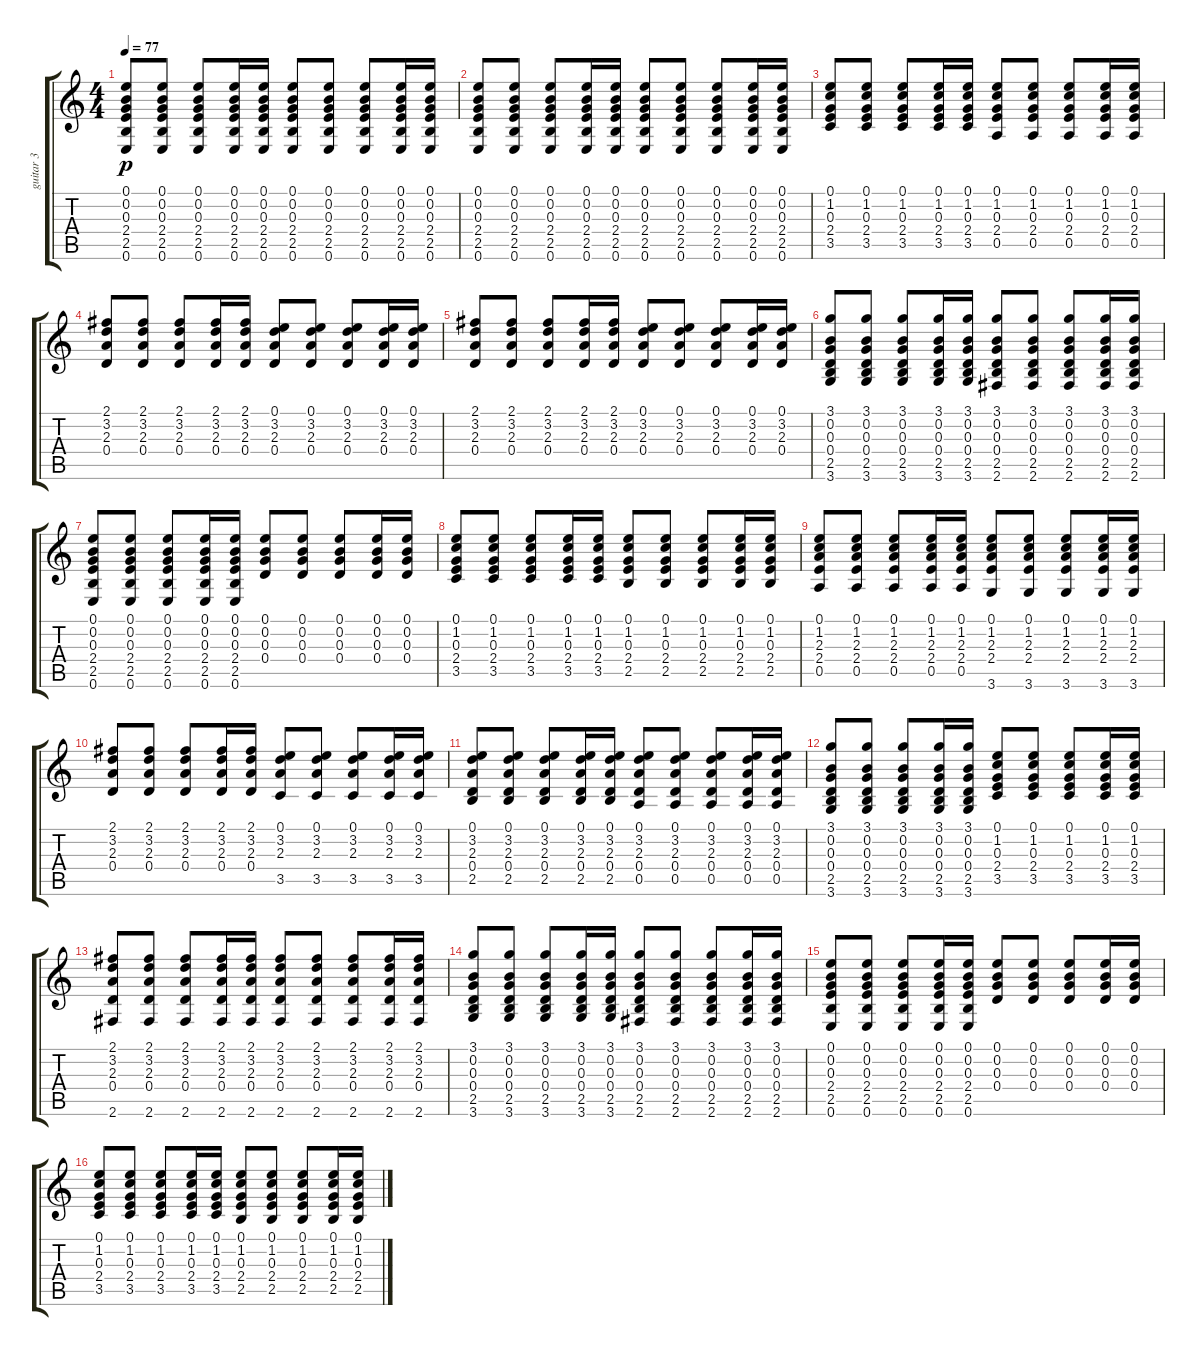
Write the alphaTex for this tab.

\track ("guitar 3" "guitar 3") {instrument acousticguitarsteel}
\staff {score tabs}
\tuning (E4 B3 G3 D3 A2 E2) {hide}
\ts (4 4)
\tempo 77
\clef g2
\ks c
(0.1 0.2 0.3 2.4 2.5 0.6).8{dy p} (0.1 0.2 0.3 2.4 2.5 0.6).8 (0.1 0.2 0.3 2.4 2.5 0.6).8 (0.1 0.2 0.3 2.4 2.5 0.6).16 (0.1 0.2 0.3 2.4 2.5 0.6).16 (0.1 0.2 0.3 2.4 2.5 0.6).8 (0.1 0.2 0.3 2.4 2.5 0.6).8 (0.1 0.2 0.3 2.4 2.5 0.6).8 (0.1 0.2 0.3 2.4 2.5 0.6).16 (0.1 0.2 0.3 2.4 2.5 0.6).16 |
(0.1 0.2 0.3 2.4 2.5 0.6).8 (0.1 0.2 0.3 2.4 2.5 0.6).8 (0.1 0.2 0.3 2.4 2.5 0.6).8 (0.1 0.2 0.3 2.4 2.5 0.6).16 (0.1 0.2 0.3 2.4 2.5 0.6).16 (0.1 0.2 0.3 2.4 2.5 0.6).8 (0.1 0.2 0.3 2.4 2.5 0.6).8 (0.1 0.2 0.3 2.4 2.5 0.6).8 (0.1 0.2 0.3 2.4 2.5 0.6).16 (0.1 0.2 0.3 2.4 2.5 0.6).16 |
(0.1 1.2 0.3 2.4 3.5).8 (0.1 1.2 0.3 2.4 3.5).8 (0.1 1.2 0.3 2.4 3.5).8 (0.1 1.2 0.3 2.4 3.5).16 (0.1 1.2 0.3 2.4 3.5).16 (0.1 1.2 0.3 2.4 0.5).8 (0.1 1.2 0.3 2.4 0.5).8 (0.1 1.2 0.3 2.4 0.5).8 (0.1 1.2 0.3 2.4 0.5).16 (0.1 1.2 0.3 2.4 0.5).16 |
(2.1 3.2 2.3 0.4).8 (2.1 3.2 2.3 0.4).8 (2.1 3.2 2.3 0.4).8 (2.1 3.2 2.3 0.4).16 (2.1 3.2 2.3 0.4).16 (0.1 3.2 2.3 0.4).8 (0.1 3.2 2.3 0.4).8 (0.1 3.2 2.3 0.4).8 (0.1 3.2 2.3 0.4).16 (0.1 3.2 2.3 0.4).16 |
(2.1 3.2 2.3 0.4).8 (2.1 3.2 2.3 0.4).8 (2.1 3.2 2.3 0.4).8 (2.1 3.2 2.3 0.4).16 (2.1 3.2 2.3 0.4).16 (0.1 3.2 2.3 0.4).8 (0.1 3.2 2.3 0.4).8 (0.1 3.2 2.3 0.4).8 (0.1 3.2 2.3 0.4).16 (0.1 3.2 2.3 0.4).16 |
(3.1 0.2 0.3 0.4 2.5 3.6).8 (3.1 0.2 0.3 0.4 2.5 3.6).8 (3.1 0.2 0.3 0.4 2.5 3.6).8 (3.1 0.2 0.3 0.4 2.5 3.6).16 (3.1 0.2 0.3 0.4 2.5 3.6).16 (3.1 0.2 0.3 0.4 2.5 2.6).8 (3.1 0.2 0.3 0.4 2.5 2.6).8 (3.1 0.2 0.3 0.4 2.5 2.6).8 (3.1 0.2 0.3 0.4 2.5 2.6).16 (3.1 0.2 0.3 0.4 2.5 2.6).16 |
(0.1 0.2 0.3 2.4 2.5 0.6).8 (0.1 0.2 0.3 2.4 2.5 0.6).8 (0.1 0.2 0.3 2.4 2.5 0.6).8 (0.1 0.2 0.3 2.4 2.5 0.6).16 (0.1 0.2 0.3 2.4 2.5 0.6).16 (0.1 0.2 0.3 0.4).8 (0.1 0.2 0.3 0.4).8 (0.1 0.2 0.3 0.4).8 (0.1 0.2 0.3 0.4).16 (0.1 0.2 0.3 0.4).16 |
(0.1 1.2 0.3 2.4 3.5).8 (0.1 1.2 0.3 2.4 3.5).8 (0.1 1.2 0.3 2.4 3.5).8 (0.1 1.2 0.3 2.4 3.5).16 (0.1 1.2 0.3 2.4 3.5).16 (0.1 1.2 0.3 2.4 2.5).8 (0.1 1.2 0.3 2.4 2.5).8 (0.1 1.2 0.3 2.4 2.5).8 (0.1 1.2 0.3 2.4 2.5).16 (0.1 1.2 0.3 2.4 2.5).16 |
(0.1 1.2 2.3 2.4 0.5).8 (0.1 1.2 2.3 2.4 0.5).8 (0.1 1.2 2.3 2.4 0.5).8 (0.1 1.2 2.3 2.4 0.5).16 (0.1 1.2 2.3 2.4 0.5).16 (0.1 1.2 2.3 2.4 3.6).8 (0.1 1.2 2.3 2.4 3.6).8 (0.1 1.2 2.3 2.4 3.6).8 (0.1 1.2 2.3 2.4 3.6).16 (0.1 1.2 2.3 2.4 3.6).16 |
(2.1 3.2 2.3 0.4).8 (2.1 3.2 2.3 0.4).8 (2.1 3.2 2.3 0.4).8 (2.1 3.2 2.3 0.4).16 (2.1 3.2 2.3 0.4).16 (0.1 3.2 2.3 3.5).8 (0.1 3.2 2.3 3.5).8 (0.1 3.2 2.3 3.5).8 (0.1 3.2 2.3 3.5).16 (0.1 3.2 2.3 3.5).16 |
(0.1 3.2 2.3 0.4 2.5).8 (0.1 3.2 2.3 0.4 2.5).8 (0.1 3.2 2.3 0.4 2.5).8 (0.1 3.2 2.3 0.4 2.5).16 (0.1 3.2 2.3 0.4 2.5).16 (0.1 3.2 2.3 0.4 0.5).8 (0.1 3.2 2.3 0.4 0.5).8 (0.1 3.2 2.3 0.4 0.5).8 (0.1 3.2 2.3 0.4 0.5).16 (0.1 3.2 2.3 0.4 0.5).16 |
(3.1 0.2 0.3 0.4 2.5 3.6).8 (3.1 0.2 0.3 0.4 2.5 3.6).8 (3.1 0.2 0.3 0.4 2.5 3.6).8 (3.1 0.2 0.3 0.4 2.5 3.6).16 (3.1 0.2 0.3 0.4 2.5 3.6).16 (0.1 1.2 0.3 2.4 3.5).8 (0.1 1.2 0.3 2.4 3.5).8 (0.1 1.2 0.3 2.4 3.5).8 (0.1 1.2 0.3 2.4 3.5).16 (0.1 1.2 0.3 2.4 3.5).16 |
(2.1 3.2 2.3 0.4 2.6).8 (2.1 3.2 2.3 0.4 2.6).8 (2.1 3.2 2.3 0.4 2.6).8 (2.1 3.2 2.3 0.4 2.6).16 (2.1 3.2 2.3 0.4 2.6).16 (2.1 3.2 2.3 0.4 2.6).8 (2.1 3.2 2.3 0.4 2.6).8 (2.1 3.2 2.3 0.4 2.6).8 (2.1 3.2 2.3 0.4 2.6).16 (2.1 3.2 2.3 0.4 2.6).16 |
(3.1 0.2 0.3 0.4 2.5 3.6).8 (3.1 0.2 0.3 0.4 2.5 3.6).8 (3.1 0.2 0.3 0.4 2.5 3.6).8 (3.1 0.2 0.3 0.4 2.5 3.6).16 (3.1 0.2 0.3 0.4 2.5 3.6).16 (3.1 0.2 0.3 0.4 2.5 2.6).8 (3.1 0.2 0.3 0.4 2.5 2.6).8 (3.1 0.2 0.3 0.4 2.5 2.6).8 (3.1 0.2 0.3 0.4 2.5 2.6).16 (3.1 0.2 0.3 0.4 2.5 2.6).16 |
(0.1 0.2 0.3 2.4 2.5 0.6).8 (0.1 0.2 0.3 2.4 2.5 0.6).8 (0.1 0.2 0.3 2.4 2.5 0.6).8 (0.1 0.2 0.3 2.4 2.5 0.6).16 (0.1 0.2 0.3 2.4 2.5 0.6).16 (0.1 0.2 0.3 0.4).8 (0.1 0.2 0.3 0.4).8 (0.1 0.2 0.3 0.4).8 (0.1 0.2 0.3 0.4).16 (0.1 0.2 0.3 0.4).16 |
(0.1 1.2 0.3 2.4 3.5).8 (0.1 1.2 0.3 2.4 3.5).8 (0.1 1.2 0.3 2.4 3.5).8 (0.1 1.2 0.3 2.4 3.5).16 (0.1 1.2 0.3 2.4 3.5).16 (0.1 1.2 0.3 2.4 2.5).8 (0.1 1.2 0.3 2.4 2.5).8 (0.1 1.2 0.3 2.4 2.5).8 (0.1 1.2 0.3 2.4 2.5).16 (0.1 1.2 0.3 2.4 2.5).16
